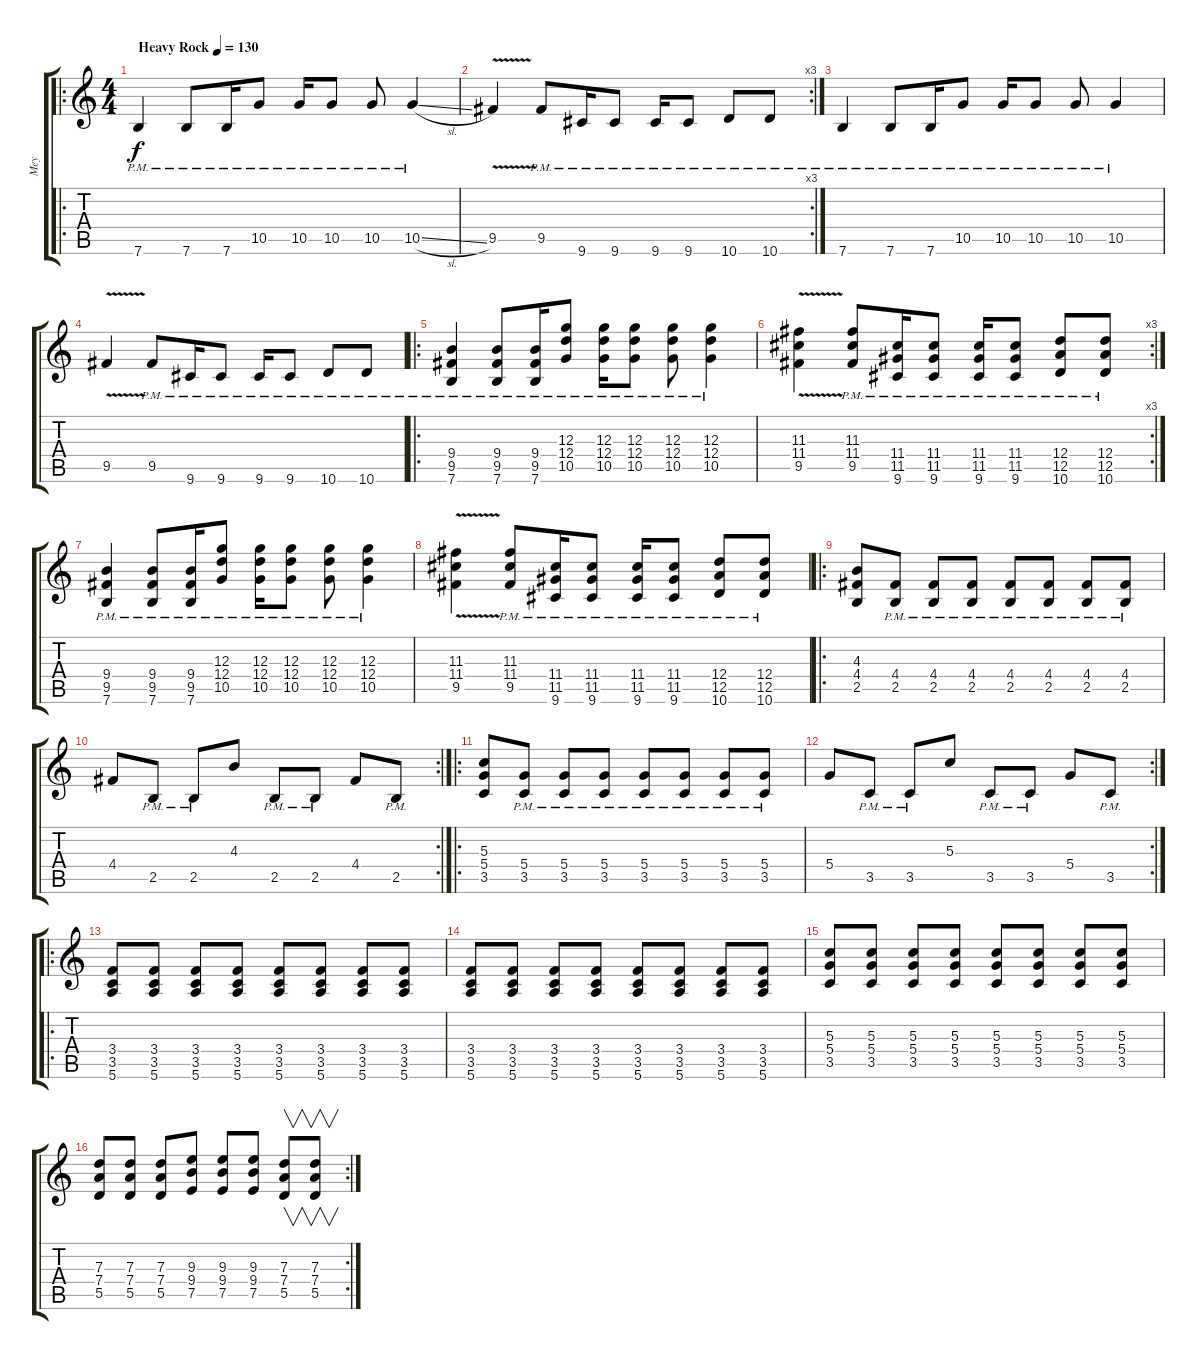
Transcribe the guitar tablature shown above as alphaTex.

\track ("Mey" "Mey") {instrument guitarharmonics}
\staff {score tabs}
\tuning (E4 B3 G3 D3 A2 E2) {hide}
\ro
\ts (4 4)
\tempo (130 "Heavy Rock")
\clef g2
\ks c
7.6{pm}.4{dy f instrument guitarharmonics} 7.6{pm}.8 7.6{pm}.16 10.5{pm}.8 10.5{pm}.16 10.5{pm}.8 10.5{pm}.8 10.5{sl pm}.4 |
\rc 3
9.5{v}.4 9.5{pm}.8 9.6{pm}.16 9.6{pm}.8 9.6{pm}.16 9.6{pm}.8 10.6{pm}.8 10.6{pm}.8 |
7.6{pm}.4 7.6{pm}.8 7.6{pm}.16 10.5{pm}.8 10.5{pm}.16 10.5{pm}.8 10.5{pm}.8 10.5{pm}.4 |
9.5{v}.4 9.5{pm}.8 9.6{pm}.16 9.6{pm}.8 9.6{pm}.16 9.6{pm}.8 10.6{pm}.8 10.6{pm}.8 |
\ro
(9.4 9.5 7.6{pm}).4 (9.4 9.5 7.6{pm}).8 (9.4 9.5 7.6{pm}).16 (12.3 12.4 10.5{pm}).8 (12.3 12.4 10.5{pm}).16 (12.3 12.4 10.5{pm}).8 (12.3 12.4 10.5{pm}).8 (12.3 12.4 10.5{pm}).4 |
\rc 3
(11.3 11.4 9.5{v}).4 (11.3 11.4 9.5{pm}).8 (11.4 11.5 9.6{pm}).16 (11.4 11.5 9.6{pm}).8 (11.4 11.5 9.6{pm}).16 (11.4 11.5 9.6{pm}).8 (12.4 12.5 10.6{pm}).8 (12.4 12.5 10.6{pm}).8 |
(9.4 9.5 7.6{pm}).4 (9.4 9.5 7.6{pm}).8 (9.4 9.5 7.6{pm}).16 (12.3 12.4 10.5{pm}).8 (12.3 12.4 10.5{pm}).16 (12.3 12.4 10.5{pm}).8 (12.3 12.4 10.5{pm}).8 (12.3 12.4 10.5{pm}).4 |
(11.3 11.4 9.5{v}).4 (11.3 11.4 9.5{pm}).8 (11.4 11.5 9.6{pm}).16 (11.4 11.5 9.6{pm}).8 (11.4 11.5 9.6{pm}).16 (11.4 11.5 9.6{pm}).8 (12.4 12.5 10.6{pm}).8 (12.4 12.5 10.6{pm}).8 |
\ro
(4.3 4.4 2.5).8 (4.4{pm} 2.5{pm}).8 (4.4{pm} 2.5{pm}).8 (4.4{pm} 2.5{pm}).8 (4.4{pm} 2.5{pm}).8 (4.4{pm} 2.5{pm}).8 (4.4{pm} 2.5{pm}).8 (4.4{pm} 2.5{pm}).8 |
\rc 2
4.4.8 2.5{pm}.8 2.5{pm}.8 4.3.8 2.5{pm}.8 2.5{pm}.8 4.4.8 2.5{pm}.8 |
\ro
(5.3 5.4 3.5).8 (5.4{pm} 3.5{pm}).8 (5.4{pm} 3.5{pm}).8 (5.4{pm} 3.5{pm}).8 (5.4{pm} 3.5{pm}).8 (5.4{pm} 3.5{pm}).8 (5.4{pm} 3.5{pm}).8 (5.4{pm} 3.5{pm}).8 |
\rc 2
5.4.8 3.5{pm}.8 3.5{pm}.8 5.3.8 3.5{pm}.8 3.5{pm}.8 5.4.8 3.5{pm}.8 |
\ro
(3.4 3.5 5.6).8 (3.4 3.5 5.6).8 (3.4 3.5 5.6).8 (3.4 3.5 5.6).8 (3.4 3.5 5.6).8 (3.4 3.5 5.6).8 (3.4 3.5 5.6).8 (3.4 3.5 5.6).8 |
(3.4 3.5 5.6).8 (3.4 3.5 5.6).8 (3.4 3.5 5.6).8 (3.4 3.5 5.6).8 (3.4 3.5 5.6).8 (3.4 3.5 5.6).8 (3.4 3.5 5.6).8 (3.4 3.5 5.6).8 |
(5.3 5.4 3.5).8 (5.3 5.4 3.5).8 (5.3 5.4 3.5).8 (5.3 5.4 3.5).8 (5.3 5.4 3.5).8 (5.3 5.4 3.5).8 (5.3 5.4 3.5).8 (5.3 5.4 3.5).8 |
\rc 2
(7.3 7.4 5.5).8 (7.3 7.4 5.5).8 (7.3 7.4 5.5).8 (9.3 9.4 7.5).8 (9.3 9.4 7.5).8 (9.3 9.4 7.5).8 (7.3 7.4 5.5).8{v} (7.3 7.4 5.5).8{v}
